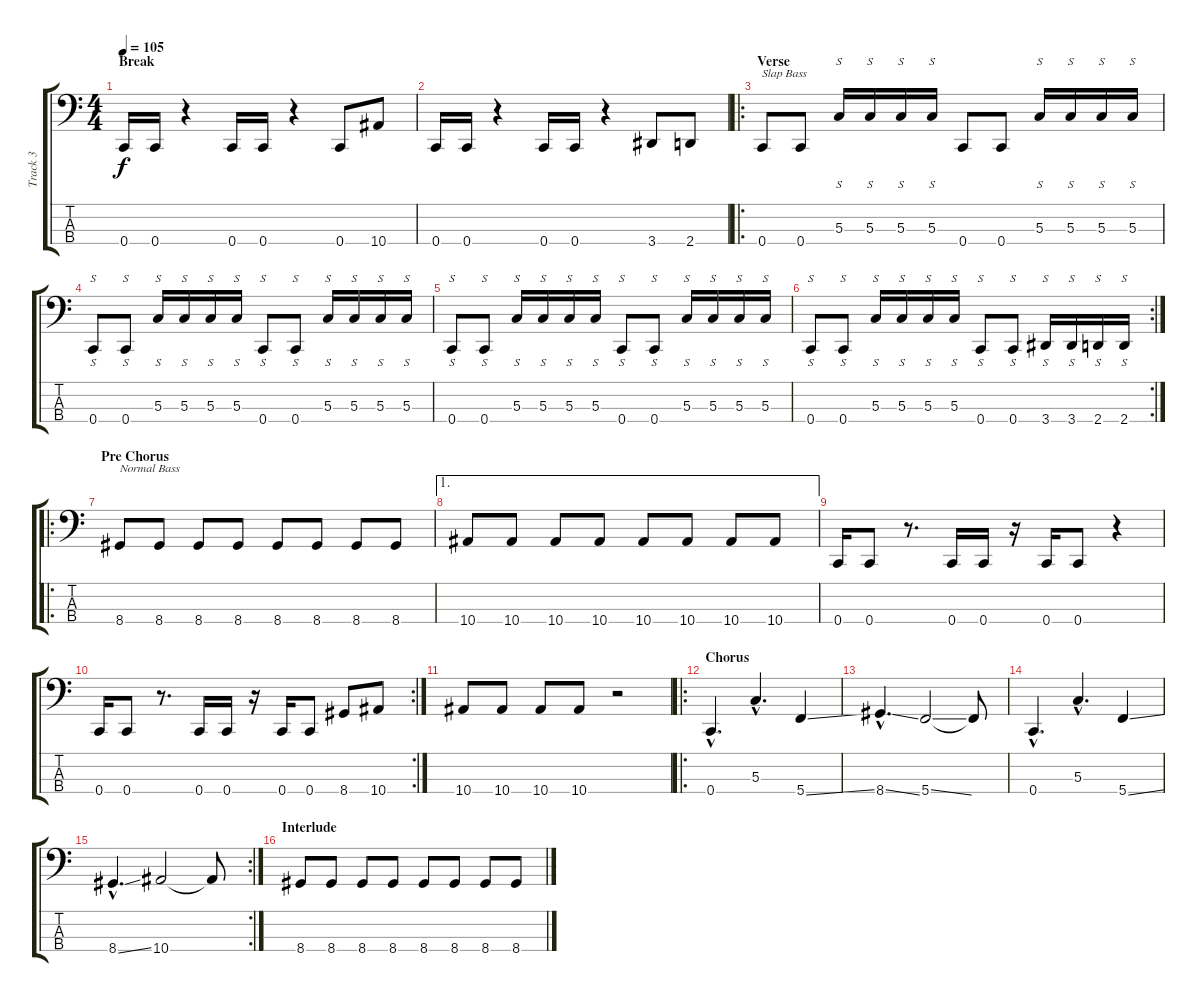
\track ("Track 3" "Track 3") {instrument electricbassfinger}
\staff {score tabs}
\tuning (F2 C2 G1 C1) {hide}
\ts (4 4)
\section ("" "Break")
\tempo 105
\clef f4
\ks c
0.4.16{dy f} 0.4.16 r.4 0.4.16 0.4.16 r.4 0.4.8 10.4.8 |
0.4.16 0.4.16 r.4 0.4.16 0.4.16 r.4 3.4.8 2.4.8 |
\ro
\section ("" "Verse")
0.4.8{txt "Slap Bass" instrument slapbass1} 0.4.8 5.3.16{s} 5.3.16{s} 5.3.16{s} 5.3.16{s} 0.4.8 0.4.8 5.3.16{s} 5.3.16{s} 5.3.16{s} 5.3.16{s} |
0.4.8{s instrument slapbass1} 0.4.8{s} 5.3.16{s} 5.3.16{s} 5.3.16{s} 5.3.16{s} 0.4.8{s} 0.4.8{s} 5.3.16{s} 5.3.16{s} 5.3.16{s} 5.3.16{s} |
0.4.8{s instrument slapbass1} 0.4.8{s} 5.3.16{s} 5.3.16{s} 5.3.16{s} 5.3.16{s} 0.4.8{s} 0.4.8{s} 5.3.16{s} 5.3.16{s} 5.3.16{s} 5.3.16{s} |
\rc 2
0.4.8{s instrument slapbass1} 0.4.8{s} 5.3.16{s} 5.3.16{s} 5.3.16{s} 5.3.16{s} 0.4.8{s} 0.4.8{s} 3.4.16{s} 3.4.16{s} 2.4.16{s} 2.4.16{s} |
\ro
\section ("" "Pre Chorus")
8.4.8{txt "Normal Bass" instrument electricbassfinger} 8.4.8 8.4.8 8.4.8 8.4.8 8.4.8 8.4.8 8.4.8 |
\ae 1
10.4.8 10.4.8 10.4.8 10.4.8 10.4.8 10.4.8 10.4.8 10.4.8 |
0.4.16 0.4.8 r.8{d} 0.4.16 0.4.16 r.16 0.4.16 0.4.8 r.4 |
\rc 2
0.4.16 0.4.8 r.8{d} 0.4.16 0.4.16 r.16 0.4.16 0.4.8 8.4.8 10.4.8 |
10.4.8 10.4.8 10.4.8 10.4.8 r.2 |
\ro
\section ("" "Chorus")
0.4{hac}.4{d} 5.3{hac}.4{d} 5.4{ss}.4 |
8.4{ss hac}.4{d} 5.4{ss}.2 5.4{t}.8 |
0.4{hac}.4{d} 5.3{hac}.4{d} 5.4{ss}.4 |
\rc 2
8.4{ss hac}.4{d} 10.4.2 10.4{t}.8 |
\section ("" "Interlude")
8.4.8 8.4.8 8.4.8 8.4.8 8.4.8 8.4.8 8.4.8 8.4.8
